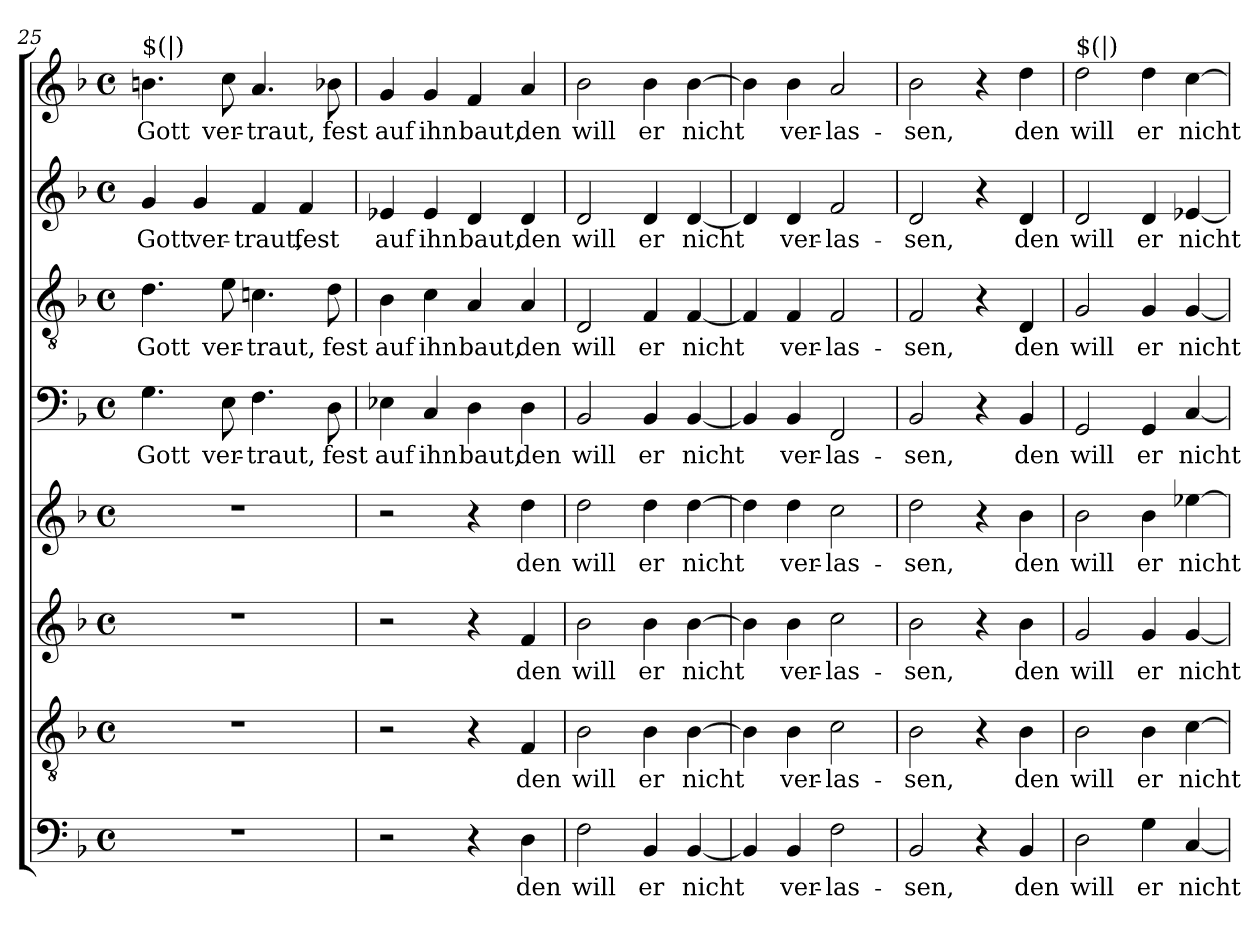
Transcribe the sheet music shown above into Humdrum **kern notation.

**kern	**text	**kern	**text	**kern	**text	**kern	**text	**kern	**text	**kern	**text	**kern	**text	**kern	**text
*part8	*part8	*part7	*part7	*part6	*part6	*part5	*part5	*part4	*part4	*part3	*part3	*part2	*part2	*part1	*part1
*staff8	*staff8	*staff7	*staff7	*staff6	*staff6	*staff5	*staff5	*staff4	*staff4	*staff3	*staff3	*staff2	*staff2	*staff1	*staff1
!!LO:PB:g=z
*clefF4	*	*clefGv2	*	*clefG2	*	*clefG2	*	*clefF4	*	*clefGv2	*	*clefG2	*	*clefG2	*
*k[b-]	*	*k[b-]	*	*k[b-]	*	*k[b-]	*	*k[b-]	*	*k[b-]	*	*k[b-]	*	*k[b-]	*
*F:	*	*F:	*	*F:	*	*F:	*	*F:	*	*F:	*	*F:	*	*F:	*
*M4/4	*	*M4/4	*	*M4/4	*	*M4/4	*	*M4/4	*	*M4/4	*	*M4/4	*	*M4/4	*
*met(c)	*	*met(c)	*	*met(c)	*	*met(c)	*	*met(c)	*	*met(c)	*	*met(c)	*	*met(c)	*
=25	=25	=25	=25	=25	=25	=25	=25	=25	=25	=25	=25	=25	=25	=25	=25
!	!	!	!	!	!	!	!	!	!	!	!	!	!	!LO:TX:a:t=$(|)	!
1r	.	1r	.	1r	.	1r	.	4.G\	Gott	4.d\	Gott	4g/	Gott	4.bn\	Gott
.	.	.	.	.	.	.	.	.	.	.	.	4g/	ver-	.	.
.	.	.	.	.	.	.	.	8E\	ver-	8e\	ver-	.	.	8cc\	ver-
.	.	.	.	.	.	.	.	4.F\	-traut,	4.cn\	-traut,	4f/	-traut,	4.a/	-traut,
.	.	.	.	.	.	.	.	.	.	.	.	4f/	fest	.	.
.	.	.	.	.	.	.	.	8D\	fest	8d\	fest	.	.	8b-X\	fest
=26	=26	=26	=26	=26	=26	=26	=26	=26	=26	=26	=26	=26	=26	=26	=26
2r	.	2r	.	2r	.	2r	.	4E-X\	auf	4B-\	auf	4e-X/	auf	4g/	auf
.	.	.	.	.	.	.	.	4C/	ihn	4c\	ihn	4e-/	ihn	4g/	ihn
4r	.	4r	.	4r	.	4r	.	4D\	baut,	4A/	baut,	4d/	baut,	4f/	baut,
4D\	den	4F/	den	4f/	den	4dd\	den	4D\	den	4A/	den	4d/	den	4a/	den
=27	=27	=27	=27	=27	=27	=27	=27	=27	=27	=27	=27	=27	=27	=27	=27
2F\	will	2B-\	will	2b-\	will	2dd\	will	2BB-/	will	2D/	will	2d/	will	2b-\	will
4BB-/	er	4B-\	er	4b-\	er	4dd\	er	4BB-/	er	4F/	er	4d/	er	4b-\	er
[4BB-/	nicht	[4B-\	nicht	[4b-\	nicht	[4dd\	nicht	[4BB-/	nicht	[4F/	nicht	[4d/	nicht	[4b-\	nicht
=28	=28	=28	=28	=28	=28	=28	=28	=28	=28	=28	=28	=28	=28	=28	=28
4BB-/]	.	4B-\]	.	4b-\]	.	4dd\]	.	4BB-/]	.	4F/]	.	4d/]	.	4b-\]	.
4BB-/	ver-	4B-\	ver-	4b-\	ver-	4dd\	ver-	4BB-/	ver-	4F/	ver-	4d/	ver-	4b-\	ver-
2F\	-las-	2c\	-las-	2cc\	-las-	2cc\	-las-	2FF/	-las-	2F/	-las-	2f/	-las-	2a/	-las-
=29	=29	=29	=29	=29	=29	=29	=29	=29	=29	=29	=29	=29	=29	=29	=29
2BB-/	-sen,	2B-\	-sen,	2b-\	-sen,	2dd\	-sen,	2BB-/	-sen,	2F/	-sen,	2d/	-sen,	2b-\	-sen,
4r	.	4r	.	4r	.	4r	.	4r	.	4r	.	4r	.	4r	.
4BB-/	den	4B-\	den	4b-\	den	4b-\	den	4BB-/	den	4D/	den	4d/	den	4dd\	den
=30	=30	=30	=30	=30	=30	=30	=30	=30	=30	=30	=30	=30	=30	=30	=30
!	!	!	!	!	!	!	!	!	!	!	!	!	!	!LO:TX:a:t=$(|)	!
2D\	will	2B-\	will	2g/	will	2b-\	will	2GG/	will	2G/	will	2d/	will	2dd\	will
4G\	er	4B-\	er	4g/	er	4b-\	er	4GG/	er	4G/	er	4d/	er	4dd\	er
[4C/	nicht	[4c\	nicht	[4g/	nicht	[4ee-X\	nicht	[4C/	nicht	[4G/	nicht	[4e-X/	nicht	[4cc\	nicht
=	=	=	=	=	=	=	=	=	=	=	=	=	=	=	=
*-	*-	*-	*-	*-	*-	*-	*-	*-	*-	*-	*-	*-	*-	*-	*-
